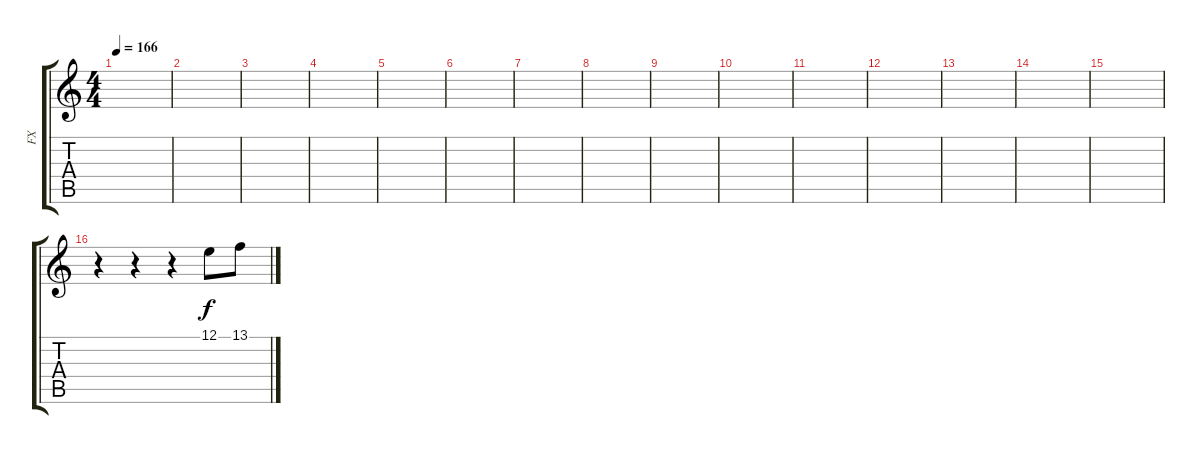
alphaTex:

\track ("FX" "FX") {instrument stringensemble1}
\staff {score tabs}
\tuning (E4 B3 G3 D3 A2 E2) {hide}
\ts (4 4)
\tempo 166
\clef g2
\ks c
|
|
|
|
|
|
|
|
|
|
|
|
|
|
|
r.4 r.4 r.4 12.1.8 13.1.8
